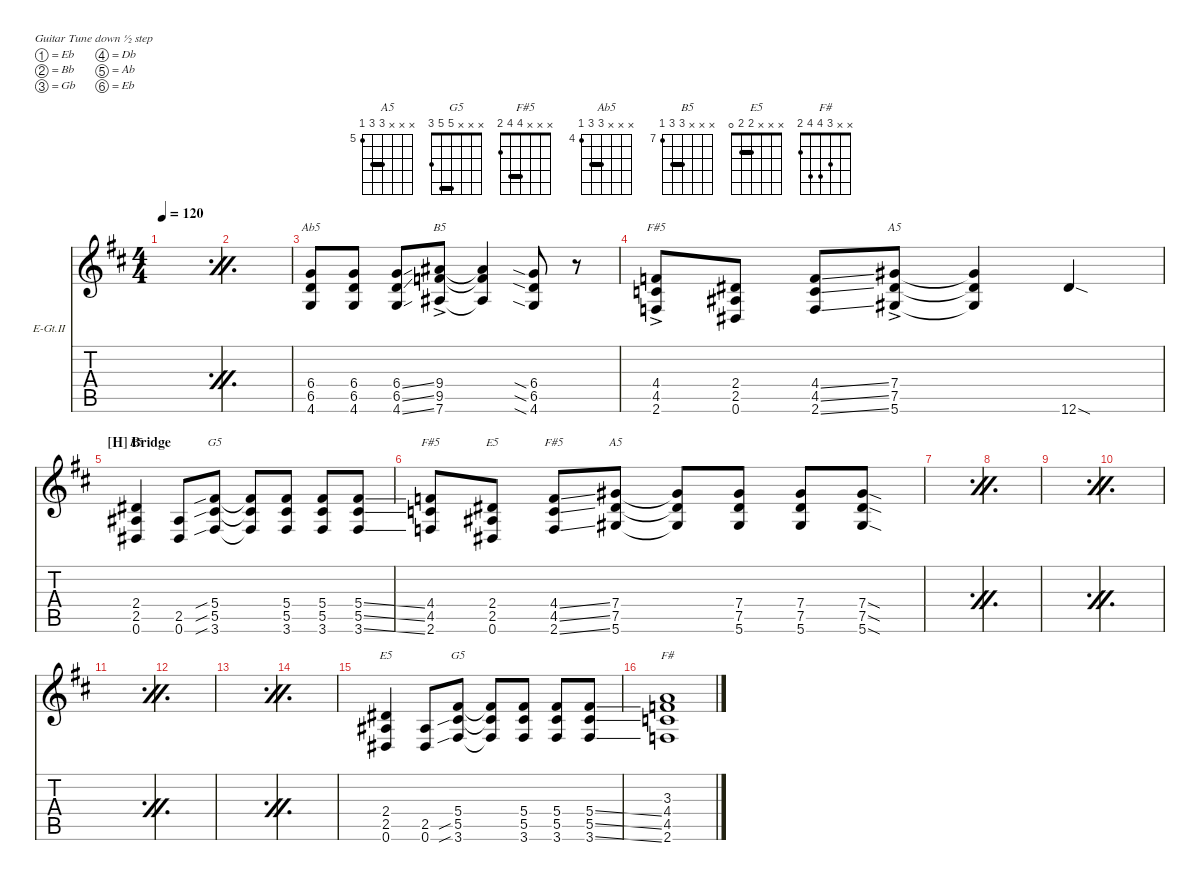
\hideDynamics
\bracketExtendMode nobrackets
\firstSystemTrackNameOrientation horizontal
\otherSystemsTrackNameOrientation horizontal
\track ("E.Guitar II" "E-Gt.II") {instrument distortionguitar}
\staff {score tabs}
\tuning (Eb4 Bb3 Gb3 Db3 Ab2 Eb2)
\chord ("A5" x x x 7 7 5) {firstfret 5 barre 7}
\chord ("G5" x x x 5 5 3) {barre 5}
\chord ("F#5" x x x 4 4 2) {barre 4}
\chord ("Ab5" x x x 6 6 4) {firstfret 4 barre 6}
\chord ("B5" x x x 9 9 7) {firstfret 7 barre 9}
\chord ("E5" x x x 2 2 0) {barre 2}
\chord ("F#" x x 3 4 4 2)
\ts (4 4)
\tempo 120
\clef g2
\simile firstofdouble
\ks bminor
|
\simile secondofdouble
|
(4.6 6.5 6.4).8{ch "Ab5"} (4.6 6.4 6.5).8 (4.6{ss} 6.4{ss} 6.5{ss}).8 (7.6{ac} 9.5{ac} 9.4{ac}).8{ch "B5"} (7.6{t} 9.5{t} 9.4{t}).4 (4.6{sia} 6.5{sia} 6.4{sia}).8 r.8 |
(2.6{ac} 4.5{ac} 4.4{ac}).8{ch "F#5"} (0.6 2.5 2.4).8 (2.6{ss} 4.5{ss} 4.4{ss}).8 (5.6{ac} 7.5{ac} 7.4{ac}).8{ch "A5"} (5.6{t} 7.5{t} 7.4{t}).4 12.6{sod}.4 |
\section ("H" "Bridge")
(2.5 0.6 2.4).4{ch "E5" dy f} (2.5 0.6).8 (5.5{sib} 3.6{sib} 5.4{sib}).8{ch "G5"} (3.6{t} 5.5{t} 5.4{t}).8 (5.5 3.6 5.4).8 (5.5 3.6 5.4).8 (5.5{ss} 3.6{ss} 5.4{ss}).8 |
(4.5 2.6 4.4).8{ch "F#5"} (2.5 0.6 2.4).8{ch "E5"} (4.5{ss} 2.6{ss} 4.4{ss}).8{ch "F#5"} (7.5 5.6 7.4).8{ch "A5"} (5.6{t} 7.5{t} 7.4{t}).8 (7.5 5.6 7.4).8 (7.5 5.6 7.4).8 (5.6{sod} 7.5{sod} 7.4{sod}).8 |
\simile firstofdouble
|
\simile secondofdouble
|
\simile firstofdouble
|
\simile secondofdouble
|
\simile firstofdouble
|
\simile secondofdouble
|
\simile firstofdouble
|
\simile secondofdouble
|
\simile none
(2.5 0.6 2.4).4{ch "E5"} (2.5 0.6).8 (5.5{sib} 3.6{sib} 5.4).8{ch "G5"} (5.5{t} 5.4{t} 3.6{t}).8 (5.5 3.6 5.4).8 (5.5 3.6 5.4).8 (5.5{ss} 3.6{ss} 5.4{ss}).8 |
(4.5 2.6 4.4 3.3).1{ch "F#"}
